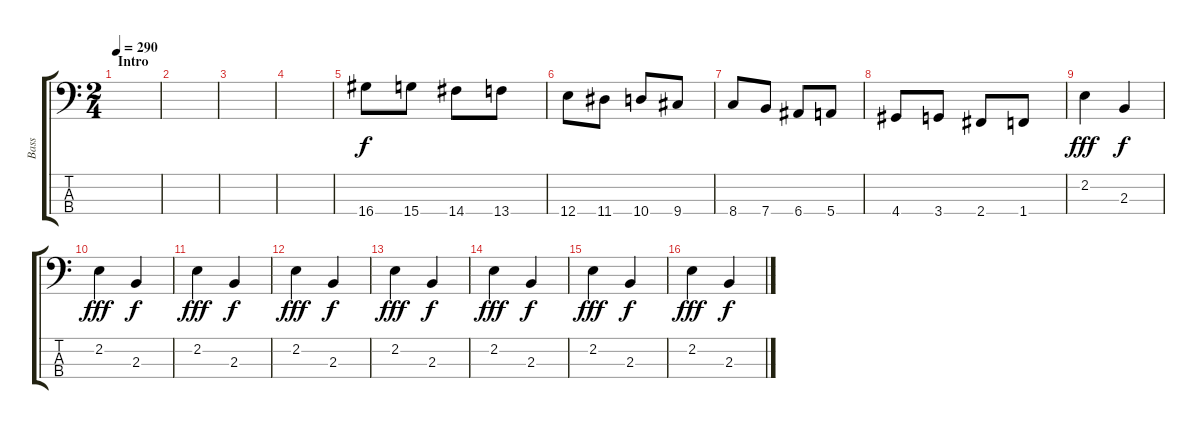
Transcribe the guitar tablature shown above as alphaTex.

\track ("Bass" "Bass") {instrument acousticbass}
\staff {score tabs}
\tuning (G2 D2 A1 E1) {hide}
\ts (2 4)
\section ("" "Intro")
\tempo 290
\clef f4
\ks c
|
|
|
|
16.4.8 15.4.8 14.4.8 13.4.8 |
12.4.8 11.4.8 10.4.8 9.4.8 |
8.4.8 7.4.8 6.4.8 5.4.8 |
4.4.8 3.4.8 2.4.8 1.4.8 |
2.2.4{dy fff instrument acousticbass} 2.3.4{dy f} |
2.2.4{dy fff} 2.3.4{dy f} |
2.2.4{dy fff} 2.3.4{dy f} |
2.2.4{dy fff} 2.3.4{dy f} |
2.2.4{dy fff} 2.3.4{dy f} |
2.2.4{dy fff} 2.3.4{dy f} |
2.2.4{dy fff} 2.3.4{dy f} |
2.2.4{dy fff} 2.3.4{dy f}
